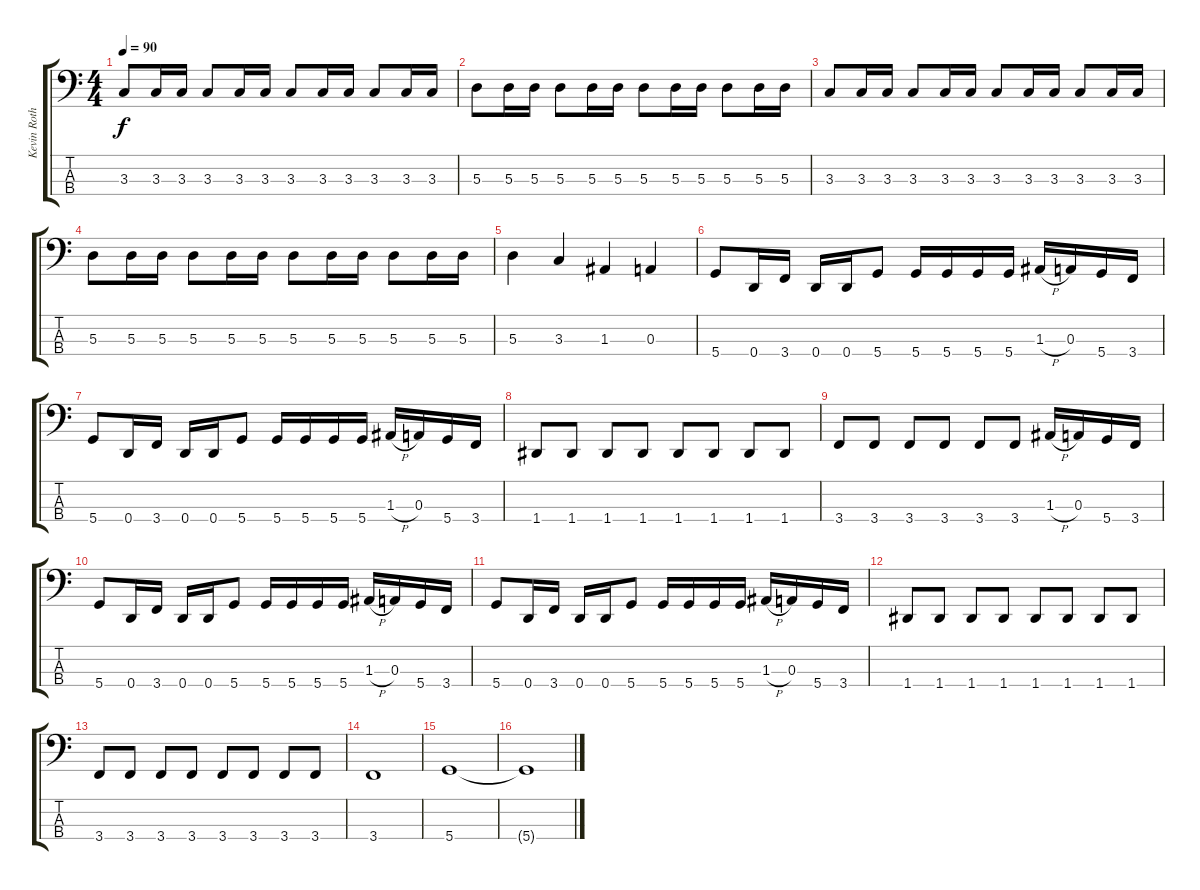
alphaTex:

\track ("Kevin Rothney" "Kevin Roth") {instrument electricbassfinger}
\staff {score tabs}
\tuning (G2 D2 A1 D1) {hide}
\ts (4 4)
\tempo 90
\clef f4
\ks c
3.3.8{dy f} 3.3.16 3.3.16 3.3.8 3.3.16 3.3.16 3.3.8 3.3.16 3.3.16 3.3.8 3.3.16 3.3.16 |
5.3.8 5.3.16 5.3.16 5.3.8 5.3.16 5.3.16 5.3.8 5.3.16 5.3.16 5.3.8 5.3.16 5.3.16 |
3.3.8 3.3.16 3.3.16 3.3.8 3.3.16 3.3.16 3.3.8 3.3.16 3.3.16 3.3.8 3.3.16 3.3.16 |
5.3.8 5.3.16 5.3.16 5.3.8 5.3.16 5.3.16 5.3.8 5.3.16 5.3.16 5.3.8 5.3.16 5.3.16 |
5.3.4 3.3.4 1.3.4 0.3.4 |
5.4.8 0.4.16 3.4.16 0.4.16 0.4.16 5.4.8 5.4.16 5.4.16 5.4.16 5.4.16 1.3{h}.16 0.3.16 5.4.16 3.4.16 |
5.4.8 0.4.16 3.4.16 0.4.16 0.4.16 5.4.8 5.4.16 5.4.16 5.4.16 5.4.16 1.3{h}.16 0.3.16 5.4.16 3.4.16 |
1.4.8 1.4.8 1.4.8 1.4.8 1.4.8 1.4.8 1.4.8 1.4.8 |
3.4.8 3.4.8 3.4.8 3.4.8 3.4.8 3.4.8 1.3{h}.16 0.3.16 5.4.16 3.4.16 |
5.4.8 0.4.16 3.4.16 0.4.16 0.4.16 5.4.8 5.4.16 5.4.16 5.4.16 5.4.16 1.3{h}.16 0.3.16 5.4.16 3.4.16 |
5.4.8 0.4.16 3.4.16 0.4.16 0.4.16 5.4.8 5.4.16 5.4.16 5.4.16 5.4.16 1.3{h}.16 0.3.16 5.4.16 3.4.16 |
1.4.8 1.4.8 1.4.8 1.4.8 1.4.8 1.4.8 1.4.8 1.4.8 |
3.4.8 3.4.8 3.4.8 3.4.8 3.4.8 3.4.8 3.4.8 3.4.8 |
3.4.1 |
5.4.1 |
5.4{t}.1
